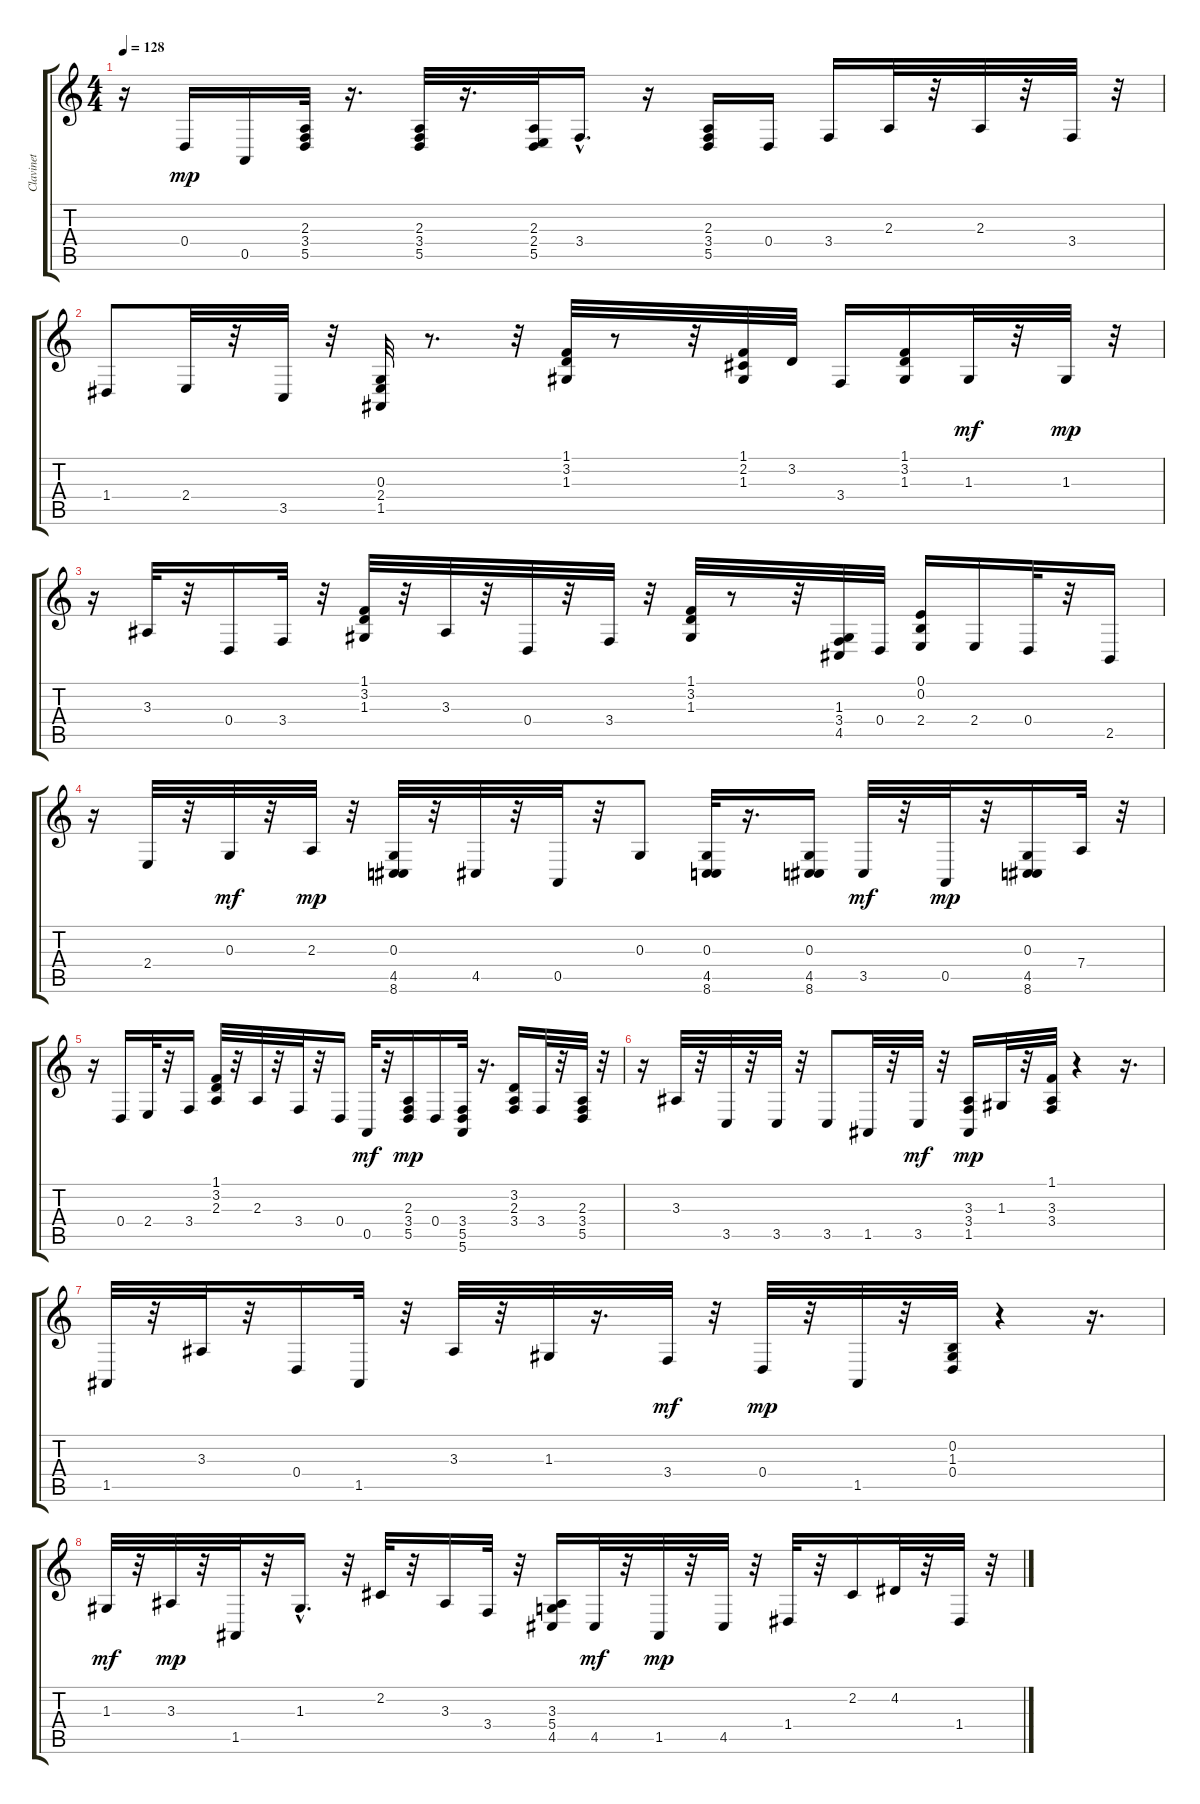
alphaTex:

\track ("Clavinet" "Clavinet") {instrument clavinet}
\staff {score tabs}
\tuning (E4 B3 G3 D3 A2 E2) {hide}
\ts (4 4)
\tempo 128
\clef g2
\ks c
r.16{dy mp} 0.4.16 0.5.16 (2.3 3.4 5.5).32 r.16{d} (2.3 3.4 5.5).32 r.16{d} (2.3 2.4 5.5).32 3.4{hac}.16{d} r.16 (2.3 3.4 5.5).16 0.4.16 3.4.16 2.3.32 r.32 2.3.32 r.32 3.4.32 r.32 |
1.4.8 2.4.32 r.32 3.5.32 r.32 (0.3 2.4 1.5).32 r.8{d} r.32 (1.1 3.2 1.3).32 r.8 r.32 (1.1 2.2 1.3).32 3.2.32 3.4.16 (1.1 3.2 1.3).16 1.3.32{dy mf} r.32 1.3.32{dy mp} r.32 |
r.16 3.3.32 r.32 0.4.16 3.4.32 r.32 (1.1 3.2 1.3).32 r.32 3.3.32 r.32 0.4.32 r.32 3.4.32 r.32 (1.1 3.2 1.3).32 r.8 r.32 (1.3 3.4 4.5).32 0.4.32 (0.1 0.2 2.4).16 2.4.16 0.4.32 r.32 2.5.16 |
r.16 2.4.32 r.32 0.3.32{dy mf} r.32 2.3.32{dy mp} r.32 (0.3 4.5 8.6).32 r.32 4.5.32 r.32 0.5.32 r.32 0.3.8 (0.3 4.5 8.6).32 r.16{d} (0.3 4.5 8.6).16 3.5.32{dy mf} r.32 0.5.32{dy mp} r.32 (0.3 4.5 8.6).16 7.4.32 r.32 |
r.16 0.4.16 2.4.32 r.32 3.4.16 (1.1 3.2 2.3).32 r.32 2.3.32 r.32 3.4.32 r.32 0.4.16 0.5.32{dy mf} r.32 (2.3 3.4 5.5).16{dy mp} 0.4.16 (3.4 5.5 5.6).32 r.16{d} (3.2 2.3 3.4).16 3.4.32 r.32 (2.3 3.4 5.5).32 r.32 |
r.16 3.3.32 r.32 3.5.32 r.32 3.5.32 r.32 3.5.8 1.5.32 r.32 3.5.32{dy mf} r.32 (3.3 3.4 1.5).16{dy mp} 1.3.32 r.32 (1.1 3.3 3.4).32 r.4 r.16{d} |
1.5.32 r.32 3.3.32 r.32 0.4.16 1.5.32 r.32 3.3.32 r.32 1.3.32 r.16{d} 3.4.32{dy mf} r.32 0.4.32{dy mp} r.32 1.5.32 r.32 (0.2 1.3 0.4).32 r.4 r.16{d} |
1.3.32{dy mf} r.32 3.3.32{dy mp} r.32 1.5.32 r.32 1.3{hac}.16{d} r.32 2.2.32 r.32 3.3.16 3.4.32 r.32 (3.3 5.4 4.5).16 4.5.32{dy mf} r.32 1.5.32{dy mp} r.32 4.5.32 r.32 1.4.32 r.32 2.2.16 4.2.32 r.32 1.4.32 r.32
